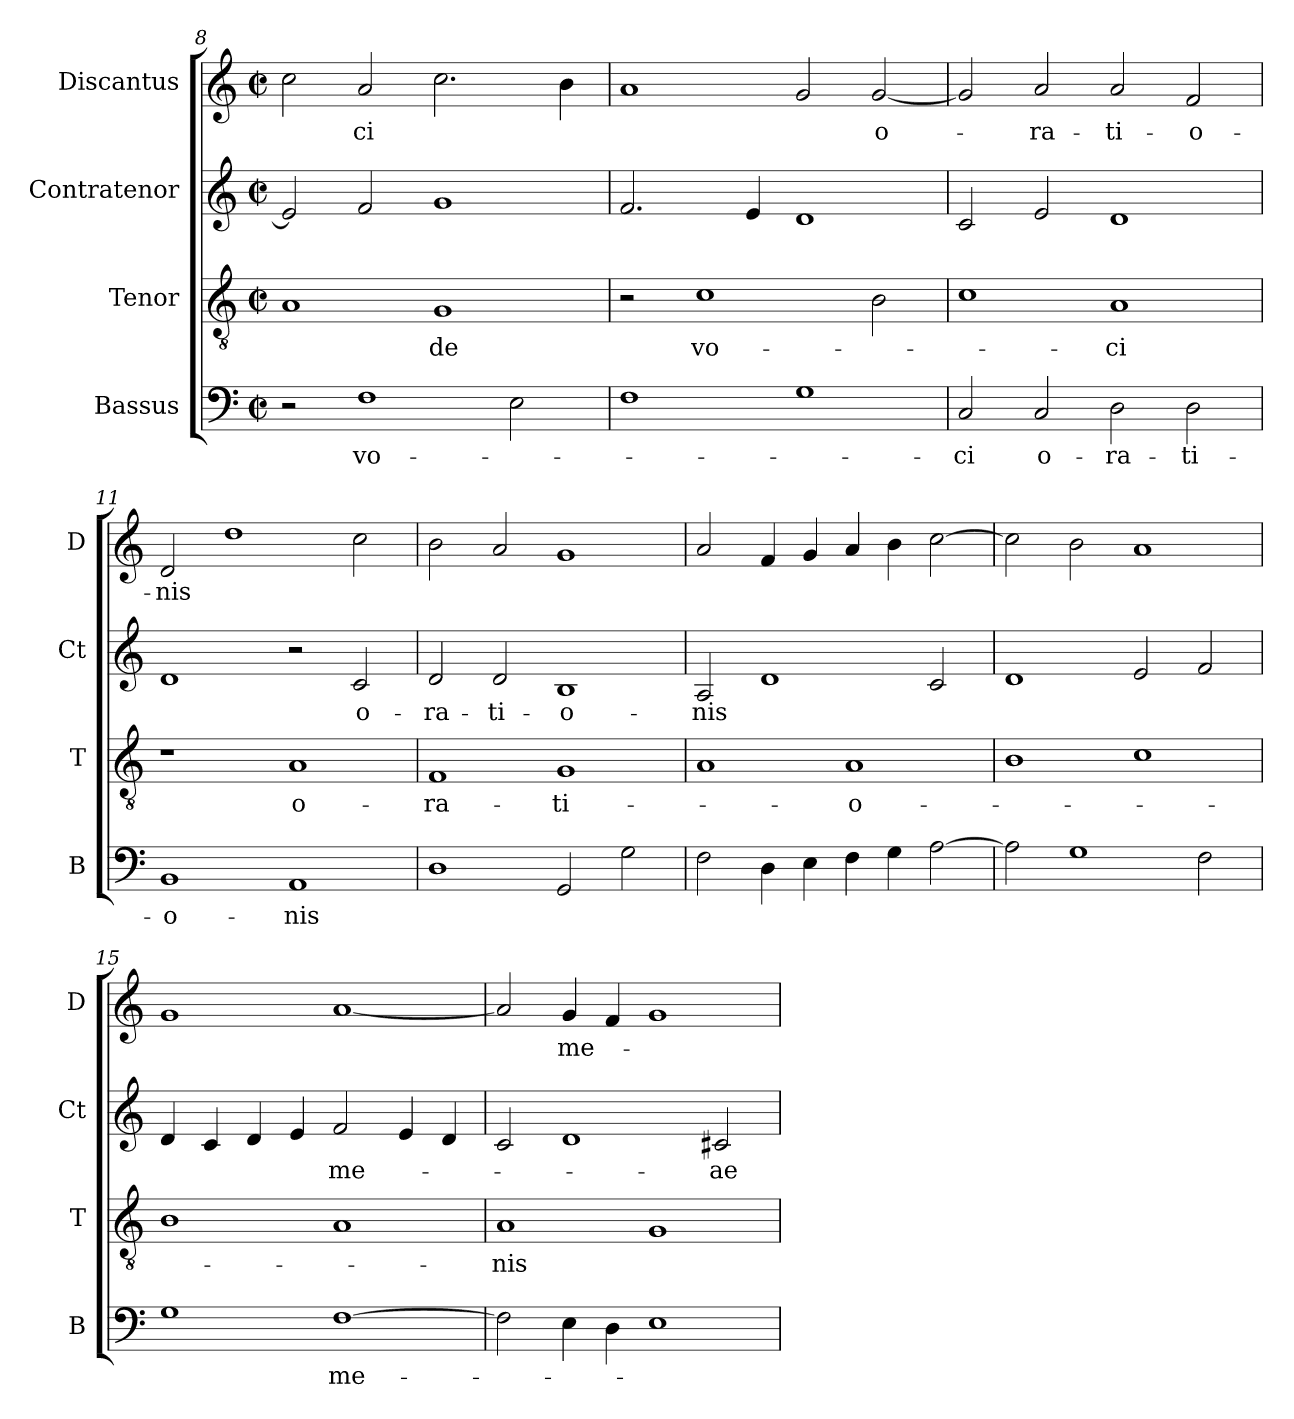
**kern	**text	**kern	**text	**kern	**text	**kern	**text
*part4	*part4	*part3	*part3	*part2	*part2	*part1	*part1
*staff4	*staff4	*staff3	*staff3	*staff2	*staff2	*staff1	*staff1
*I"Bassus	*	*I"Tenor	*	*I"Contratenor	*	*I"Discantus	*
*I'B	*	*I'T	*	*I'Ct	*	*I'D	*
*clefF4	*	*clefGv2	*	*clefG2	*	*clefG2	*
*k[]	*	*k[]	*	*k[]	*	*k[]	*
*C:	*	*C:	*	*C:	*	*C:	*
*M2/2	*	*M2/2	*	*M2/2	*	*M2/2	*
*met(c|)	*	*met(c|)	*	*met(c|)	*	*met(c|)	*
=8	=8	=8	=8	=8	=8	=8	=8
2r	.	1A	.	2e/]	.	2cc\	.
!	!LO:LY:b	!	!	!	!	!	!LO:LY:b
1F	vo-	.	.	2f/	.	2a/	-ci
!	!	!	!LO:LY:b	!	!	!	!
.	.	1G	-de	1g	.	2.cc\	.
2E\	.	.	.	.	.	.	.
.	.	.	.	.	.	4b\	.
=9	=9	=9	=9	=9	=9	=9	=9
1F	.	2r	.	2.f/	.	1a	.
!	!	!	!LO:LY:b	!	!	!	!
.	.	1c	vo-	.	.	.	.
.	.	.	.	4e/	.	.	.
1G	.	.	.	1d	.	2g/	.
!	!	!	!	!	!	!	!LO:LY:b
.	.	2B\	.	.	.	[2g/	o-
!!LO:LB:g=z
=10	=10	=10	=10	=10	=10	=10	=10
!	!LO:LY:b	!	!	!	!	!	!
2C/	-ci	1c	.	2c/	.	2g/]	.
!	!LO:LY:b	!	!	!	!	!	!LO:LY:b
2C/	o-	.	.	2e/	.	2a/	-ra-
!	!LO:LY:b	!	!LO:LY:b	!	!	!	!LO:LY:b
2D\	-ra-	1A	-ci	1d	.	2a/	-ti-
!	!LO:LY:b	!	!	!	!	!	!LO:LY:b
2D\	-ti-	.	.	.	.	2f/	-o-
=11	=11	=11	=11	=11	=11	=11	=11
!	!LO:LY:b	!	!	!	!	!	!LO:LY:b
1BB	-o-	1r	.	1d	.	2d/	-nis
.	.	.	.	.	.	1dd	.
!	!LO:LY:b	!	!LO:LY:b	!	!	!	!
1AA	-nis	1A	o-	2r	.	.	.
!	!	!	!	!	!LO:LY:b	!	!
.	.	.	.	2c/	o-	2cc\	.
=12	=12	=12	=12	=12	=12	=12	=12
!	!	!	!LO:LY:b	!	!LO:LY:b	!	!
1D	.	1F	-ra-	2d/	-ra-	2b\	.
!	!	!	!	!	!LO:LY:b	!	!
.	.	.	.	2d/	-ti-	2a/	.
!	!	!	!LO:LY:b	!	!LO:LY:b	!	!
2GG/	.	1G	-ti-	1B	-o-	1g	.
2G\	.	.	.	.	.	.	.
=13	=13	=13	=13	=13	=13	=13	=13
!	!	!	!	!	!LO:LY:b	!	!
2F\	.	1A	.	2A/	-nis	2a/	.
4D\	.	.	.	1d	.	4f/	.
4E\	.	.	.	.	.	4g/	.
!	!	!	!LO:LY:b	!	!	!	!
4F\	.	1A	-o-	.	.	4a/	.
4G\	.	.	.	.	.	4b\	.
[2A\	.	.	.	2c/	.	[2cc\	.
=14	=14	=14	=14	=14	=14	=14	=14
2A\]	.	1B	.	1d	.	2cc\]	.
1G	.	.	.	.	.	2b\	.
.	.	1c	.	2e/	.	1a	.
2F\	.	.	.	2f/	.	.	.
=15	=15	=15	=15	=15	=15	=15	=15
1G	.	1B	.	4d/	.	1g	.
.	.	.	.	4c/	.	.	.
.	.	.	.	4d/	.	.	.
.	.	.	.	4e/	.	.	.
!	!LO:LY:b	!	!	!	!LO:LY:b	!	!
[1F	me-	1A	.	2f/	me-	[1a	.
.	.	.	.	4e/	.	.	.
.	.	.	.	4d/	.	.	.
=16	=16	=16	=16	=16	=16	=16	=16
!	!	!	!LO:LY:b	!	!	!	!
2F\]	.	1A	-nis	2c/	.	2a/]	.
!	!	!	!	!	!	!	!LO:LY:b
4E\	.	.	.	1d	.	4g/	me-
4D\	.	.	.	.	.	4f/	.
1E	.	1G	.	.	.	1g	.
!	!	!	!	!	!LO:LY:b	!	!
.	.	.	.	2c#X/	-ae	.	.
=	=	=	=	=	=	=	=
*-	*-	*-	*-	*-	*-	*-	*-
